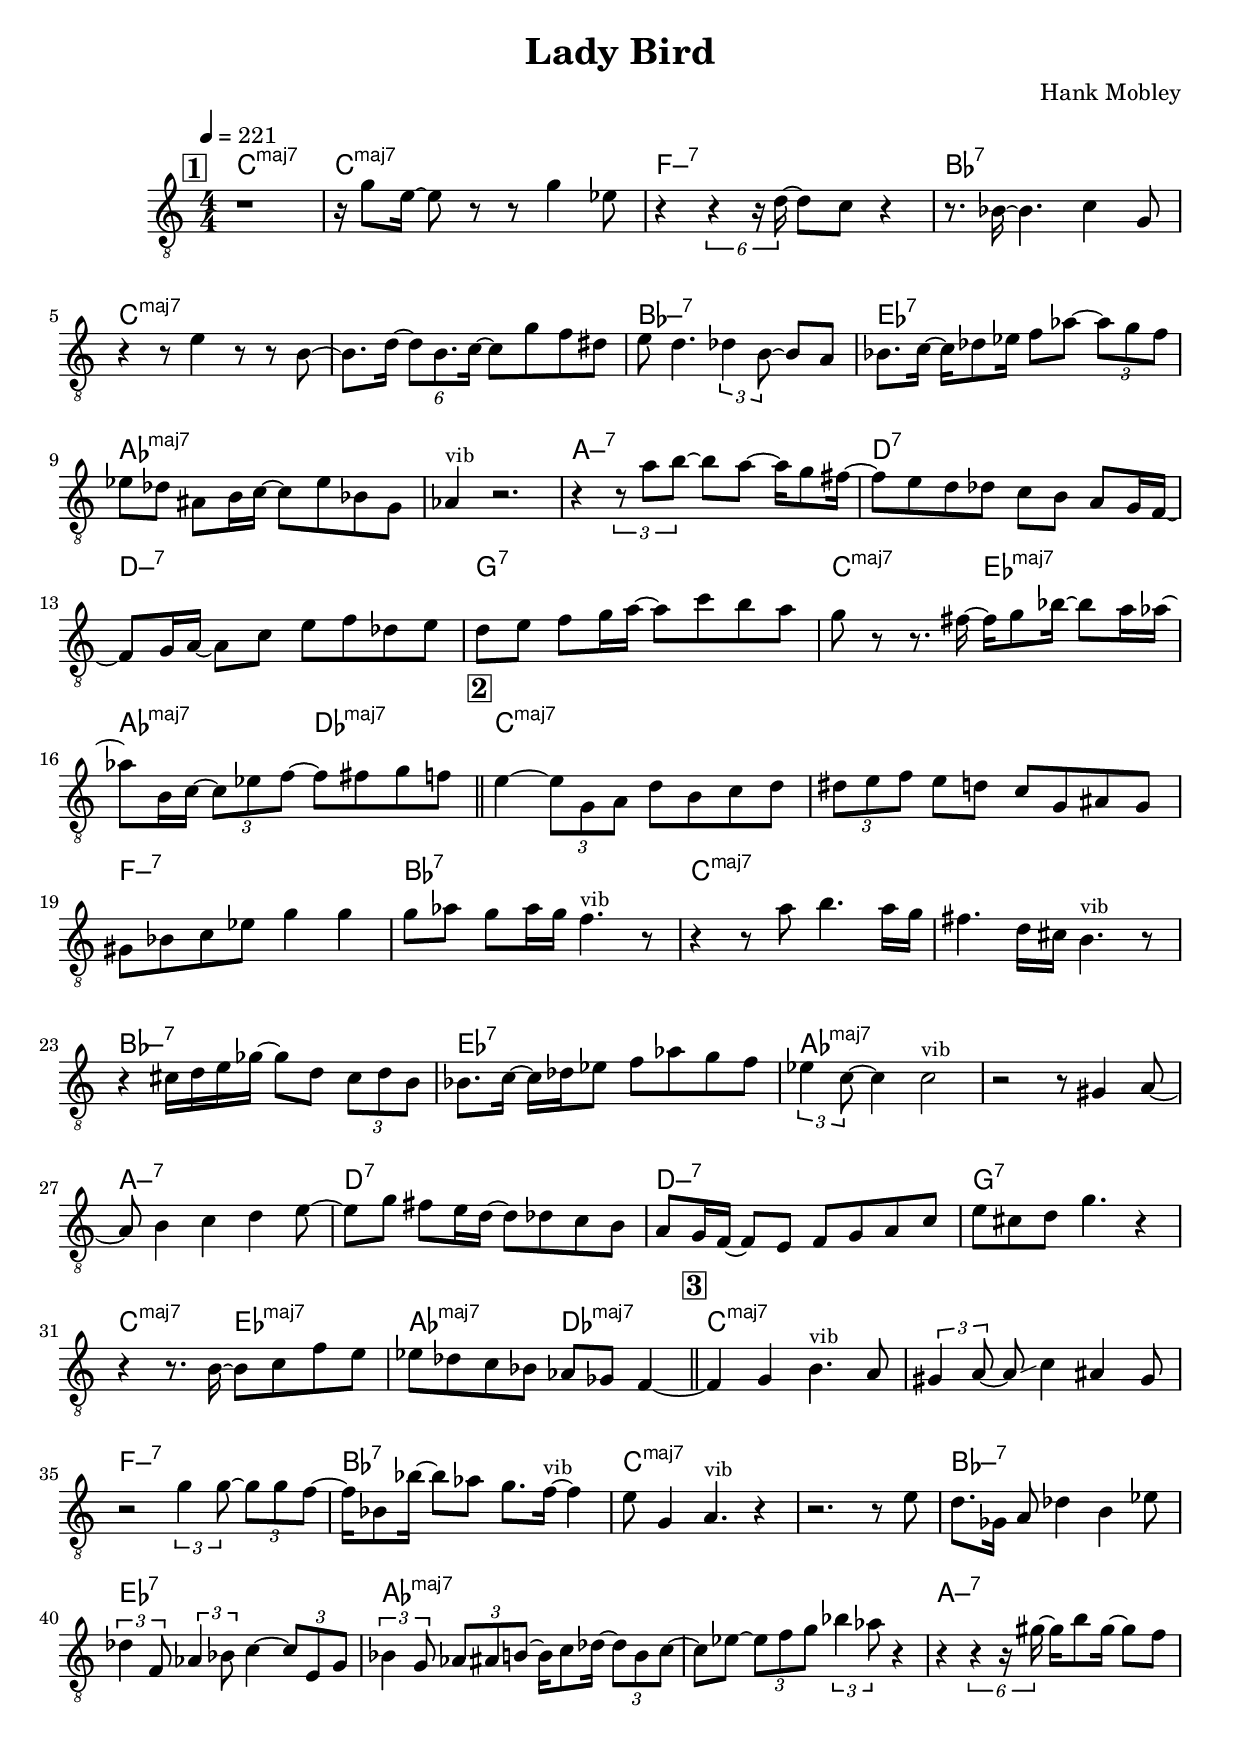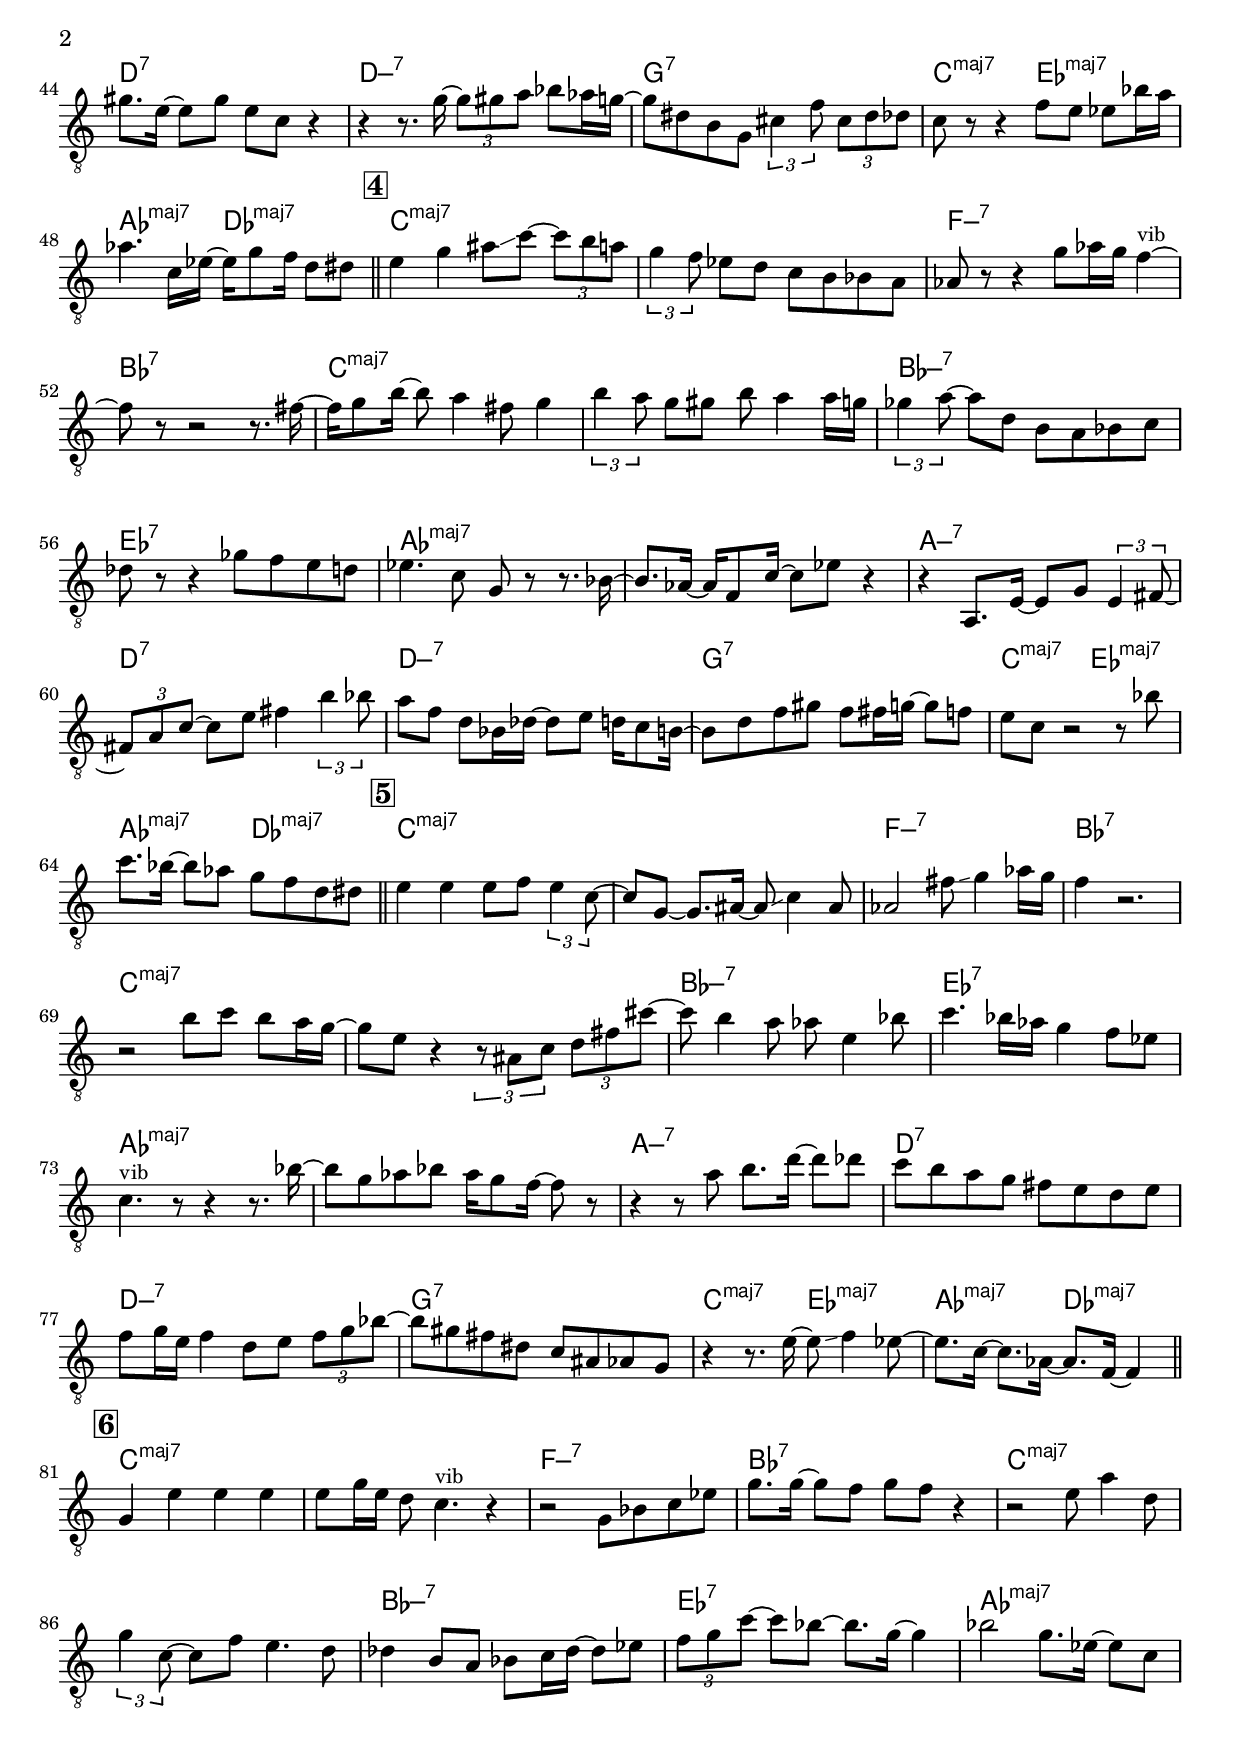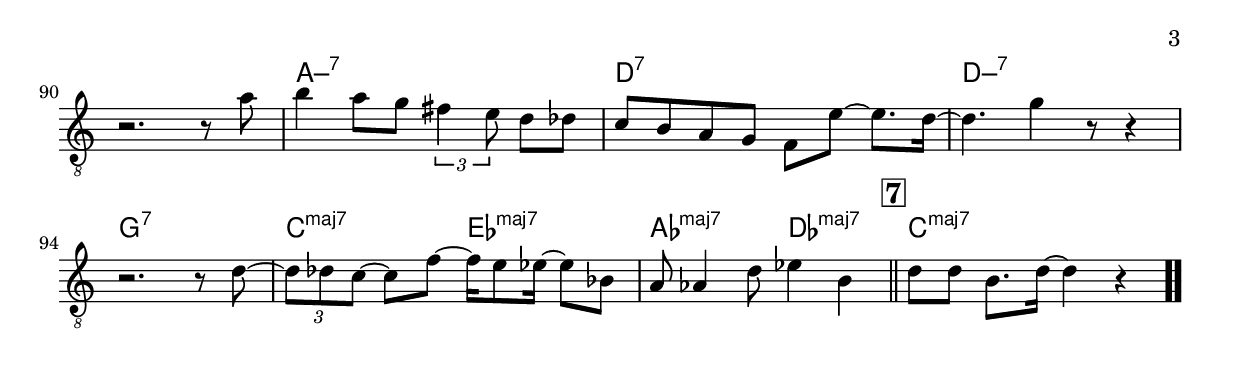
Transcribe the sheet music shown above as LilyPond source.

\version "2.13.2"

#(ly:set-option 'point-and-click #f)

\header {
  title = "Lady Bird"
  composer = "Hank Mobley"
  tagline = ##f
}
global =
{
    \override Staff.TimeSignature #'style = #'()
    \time 4/4
    \clef "treble_8"
    \key c \major
    \override Rest #'direction = #'0
    \override MultiMeasureRest #'staff-position = #0
}
\score
{
<<
    \transpose c' c'

    \new ChordNames { \chords {
      \set majorSevenSymbol = \markup { "maj7" }
      \set minorChordModifier = \markup { \char ##x2013 }
      
      | c1:maj | c1:maj | f1:min7 | bes1:7 | c1:maj | s1 | bes1:min7 | es1:7 
      | aes1:maj | s1 | a1:min7 | d1:7 | d1:min7 | g1:7 | c2:maj es2:maj | aes2:maj des2:maj 
      | c1:maj | s1 | f1:min7 | bes1:7 | c1:maj | s1 | bes1:min7 | es1:7 
      | aes1:maj | s1 | a1:min7 | d1:7 | d1:min7 | g1:7 | c2:maj es2:maj | aes2:maj des2:maj 
      | c1:maj | s1 | f1:min7 | bes1:7 | c1:maj | s1 | bes1:min7 | es1:7 
      | aes1:maj | s1 | a1:min7 | d1:7 | d1:min7 | g1:7 | c2:maj es2:maj | aes2:maj des2:maj 
      | c1:maj | s1 | f1:min7 | bes1:7 | c1:maj | s1 | bes1:min7 | es1:7 
      | aes1:maj | s1 | a1:min7 | d1:7 | d1:min7 | g1:7 | c2:maj es2:maj | aes2:maj des2:maj 
      | c1:maj | s1 | f1:min7 | bes1:7 | c1:maj | s1 | bes1:min7 | es1:7 
      | aes1:maj | s1 | a1:min7 | d1:7 | d1:min7 | g1:7 | c2:maj es2:maj | aes2:maj des2:maj 
      | c1:maj | s1 | f1:min7 | bes1:7 | c1:maj | s1 | bes1:min7 | es1:7 
      | aes1:maj | s1 | a1:min7 | d1:7 | d1:min7 | g1:7 | c2:maj es2:maj | aes2:maj des2:maj 
      | c1:maj|
      }
      }

    \new Staff
    <<
    \transpose c' c'

    {
      \global
  		%\override Score.MetronomeMark #'transparent = ##t
  		%\override Score.MetronomeMark #'stencil = ##f
  		
  		\override HorizontalBracket #'direction = #UP
  		\override HorizontalBracket #'bracket-flare = #'(0 . 0)
  		
  		\override TextSpanner #'dash-fraction = #1.0
  		\override TextSpanner #'bound-details #'left #'text = \markup{ \concat{\draw-line #'(0 . -1.0) \draw-line #'(1.0 . 0) }}
  		\override TextSpanner #'bound-details #'right #'text = \markup{ \concat{ \draw-line #'(1.0 . 0) \draw-line #'(0 . -1.0) }}
          \set Score.markFormatter = #format-mark-box-numbers


      \tempo 4 = 221
      \set Score.currentBarNumber = #1
     
      \bar "||" \mark \default r1 
      | r16 g'8 e'16~ e'8 r8 r8 g'4 es'8 
      | r4 \tuplet 6/4 {r4 r16 d'16~} d'8 c'8 r4 
      | r8. bes16~ bes4. c'4 g8 
      | r4 r8 e'4 r8 r8 b8~ 
      | b8. d'16~ \tuplet 6/4 {d'8 b8. c'16~} c'8 g'8 f'8 dis'8 
      | e'8 d'4. \tuplet 3/2 {des'4 b8~} b8 a8 
      | bes8. c'16~ c'16 des'8 es'16 f'8 aes'8~ \tuplet 3/2 {aes'8 g'8 f'8} 
      | es'8 des'8 ais8 b16 c'16~ c'8 es'8 bes8 g8 
      | aes4^\markup{\left-align \small vib} r2. 
      | r4 \tuplet 3/2 {r8 a'8 b'8~} b'8 a'8~ a'16 g'8 fis'16~ 
      | fis'8 e'8 d'8 des'8 c'8 b8 a8 g16 f16~ 
      | f8 g16 a16~ a8 c'8 e'8 f'8 des'8 e'8 
      | d'8 e'8 f'8 g'16 a'16~ a'8 c''8 b'8 a'8 
      | g'8 r8 r8. fis'16~ fis'16 g'8 bes'16~ bes'8 a'16 aes'16~ 
      | aes'8 b16 c'16~ \tuplet 3/2 {c'8 es'8 f'8~} f'8 fis'8 g'8 f'8 
      \bar "||" \mark \default e'4~ \tuplet 3/2 {e'8 g8 a8} d'8 b8 c'8 d'8 
      | \tuplet 3/2 {dis'8 e'8 f'8} e'8 d'8 c'8 g8 ais8 g8 
      | gis8 bes8 c'8 es'8 g'4 g'4 
      | g'8 aes'8 g'8 aes'16 g'16 f'4.^\markup{\left-align \small vib} r8 
      | r4 r8 a'8 b'4. a'16 g'16 
      | fis'4. d'16 cis'16 b4.^\markup{\left-align \small vib} r8 
      | r4 cis'16 d'16 e'16 ges'16~ ges'8 d'8 \tuplet 3/2 {cis'8 d'8 b8} 
      | bes8. c'16~ c'16 des'16 es'8 f'8 aes'8 g'8 f'8 
      | \tuplet 3/2 {es'4 c'8~} c'4 c'2^\markup{\left-align \small vib} 
      | r2 r8 gis4 a8~ 
      | a8 b4 c'4 d'4 e'8~ 
      | e'8 g'8 fis'8 e'16 d'16~ d'8 des'8 c'8 b8 
      | a8 g16 f16~ f8 e8 f8 g8 a8 c'8 
      | e'8 cis'8 d'8 g'4. r4 
      | r4 r8. b16~ b8 c'8 f'8 e'8 
      | es'8 des'8 c'8 bes8 aes8 ges8 f4~ 
      \bar "||" \mark \default f4 g4 b4.^\markup{\left-align \small vib} a8 
      | \tuplet 3/2 {gis4 a8~} a8\glissando  c'4 ais4 gis8 
      | r2 \tuplet 3/2 {g'4 g'8~} \tuplet 3/2 {g'8 g'8 f'8~} 
      | f'16 bes8 bes'16~ bes'8 aes'8 g'8. f'16~^\markup{\left-align \small vib} f'4 
      | e'8 g4 a4.^\markup{\left-align \small vib} r4 
      | r2. r8 e'8 
      | d'8. ges16 a8 des'4 b4 es'8 
      | \tuplet 3/2 {des'4 f8} \tuplet 3/2 {aes4\glissando  bes8} c'4~ \tuplet 3/2 {c'8 e8 g8} 
      | \tuplet 3/2 {bes4 g8} \tuplet 3/2 {aes8 ais8 b8~} b16 c'8 des'16~ \tuplet 3/2 {des'8 b8 c'8~} 
      | c'8 es'8~ \tuplet 3/2 {es'8 f'8 g'8} \tuplet 3/2 {bes'4 aes'8} r4 
      | r4 \tuplet 6/4 {r4 r16 gis'16~} gis'16 b'8 gis'16~ gis'8 f'8 
      | gis'8. e'16~ e'8 gis'8 e'8 c'8 r4 
      | r4 r8. g'16~ \tuplet 3/2 {g'8 gis'8 a'8} bes'8 aes'16 g'16~ 
      | g'8 dis'8 b8 g8 \tuplet 3/2 {cis'4 f'8} \tuplet 3/2 {cis'8 dis'8 des'8} 
      | c'8 r8 r4 f'8 e'8 es'8 bes'16 a'16 
      | aes'4. c'16 es'16~ es'16 g'8 f'16 d'8 dis'8 
      \bar "||" \mark \default e'4 g'4 ais'8\glissando  c''8~ \tuplet 3/2 {c''8 b'8 a'8} 
      | \tuplet 3/2 {g'4 f'8} es'8 d'8 c'8 b8 bes8 a8 
      | aes8 r8 r4 g'8 aes'16 g'16 f'4~^\markup{\left-align \small vib} 
      | f'8 r8 r2 r8. fis'16~ 
      | fis'16 g'8 b'16~ b'8 a'4 fis'8 g'4 
      | \tuplet 3/2 {b'4 a'8} g'8 gis'8 b'8 a'4 a'16 g'16 
      | \tuplet 3/2 {ges'4 a'8~} a'8 d'8 b8 a8 bes8 c'8 
      | des'8 r8 r4 ges'8 f'8 e'8 d'8 
      | es'4. c'8 g8 r8 r8. bes16~ 
      | bes8. aes16~ aes16 f8 c'16~ c'8 es'8 r4 
      | r4 a,8. e16~ e8 g8 \tuplet 3/2 {e4 fis8~} 
      | \tuplet 3/2 {fis8 a8 c'8~} c'8 e'8 fis'4 \tuplet 3/2 {b'4 bes'8} 
      | a'8 f'8 d'8 bes16 des'16~ des'8 e'8 d'16 c'8 b16~ 
      | b8 d'8 f'8 gis'8 f'8 fis'16 g'16~ g'8 f'8 
      | e'8 c'8 r2 r8 bes'8 
      | c''8. bes'16~ bes'8 aes'8 g'8 f'8 d'8 dis'8 
      \bar "||" \mark \default e'4 e'4 e'8 f'8 \tuplet 3/2 {e'4 c'8~} 
      | c'8 g8~ g8. ais16~ ais8\glissando  c'4 ais8 
      | aes2 fis'8\glissando  g'4 aes'16 g'16 
      | f'4 r2. 
      | r2 b'8 c''8 b'8 a'16 g'16~ 
      | g'8 e'8 r4 \tuplet 3/2 {r8 ais8 c'8} \tuplet 3/2 {d'8 fis'8 cis''8~} 
      | cis''8 b'4 a'8 aes'8 e'4 bes'8 
      | c''4. bes'16 aes'16 g'4 f'8 es'8 
      | c'4.^\markup{\left-align \small vib} r8 r4 r8. bes'16~ 
      | bes'8 g'8 aes'8 bes'8 aes'16 g'8 f'16~ f'8 r8 
      | r4 r8 a'8 b'8. d''16~ d''8 des''8 
      | c''8 b'8 a'8 g'8 fis'8 e'8 d'8 e'8 
      | f'8 g'16 e'16 f'4 d'8 e'8 \tuplet 3/2 {f'8 g'8 bes'8~} 
      | bes'8 gis'8 fis'8 dis'8 c'8 ais8 aes8 g8 
      | r4 r8. e'16~ e'8\glissando  f'4 es'8~ 
      | es'8. c'16~ c'8. aes16~ aes8. f16~ f4 
      \bar "||" \mark \default g4 e'4 e'4 e'4 
      | e'8 g'16 e'16 d'8 c'4.^\markup{\left-align \small vib} r4 
      | r2 g8 bes8 c'8 es'8 
      | g'8. g'16~ g'8 f'8 g'8 f'8 r4 
      | r2 e'8 a'4 d'8 
      | \tuplet 3/2 {g'4 c'8~} c'8 f'8 e'4. d'8 
      | des'4 b8 a8 bes8 c'16 des'16~ des'8 es'8 
      | \tuplet 3/2 {f'8 g'8 c''8~} c''8 bes'8~ bes'8. g'16~ g'4 
      | bes'2 g'8. es'16~ es'8 c'8 
      | r2. r8 a'8 
      | b'4 a'8 g'8 \tuplet 3/2 {fis'4 e'8} d'8 des'8 
      | c'8 b8 a8 g8 f8 e'8~ e'8. d'16~ 
      | d'4. g'4 r8 r4 
      | r2. r8 d'8~ 
      | \tuplet 3/2 {d'8 des'8 c'8~} c'8 f'8~ f'16 e'8 es'16~ es'8 bes8 
      | a8 aes4 d'8 es'4 b4 
      \bar "||" \mark \default d'8 d'8 b8. d'16~ d'4 r4\bar  ".."
    }
    >>
>>    
}
